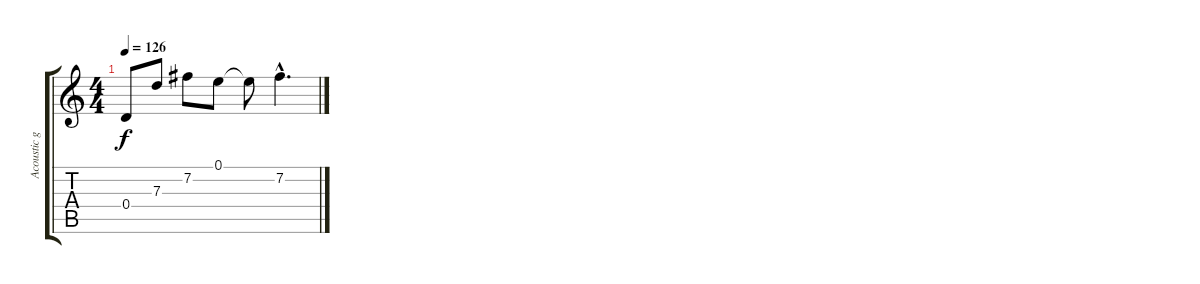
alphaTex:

\track ("Acoustic guitar" "Acoustic g") {instrument acousticguitarsteel}
\staff {score tabs}
\tuning (E4 B3 G3 D3 A2 E2) {hide}
\ts (4 4)
\tempo 126
\clef g2
\ks c
0.4.8{dy f} 7.3.8 7.2.8 0.1.8 0.1{t}.8 7.2{hac}.4{d}
